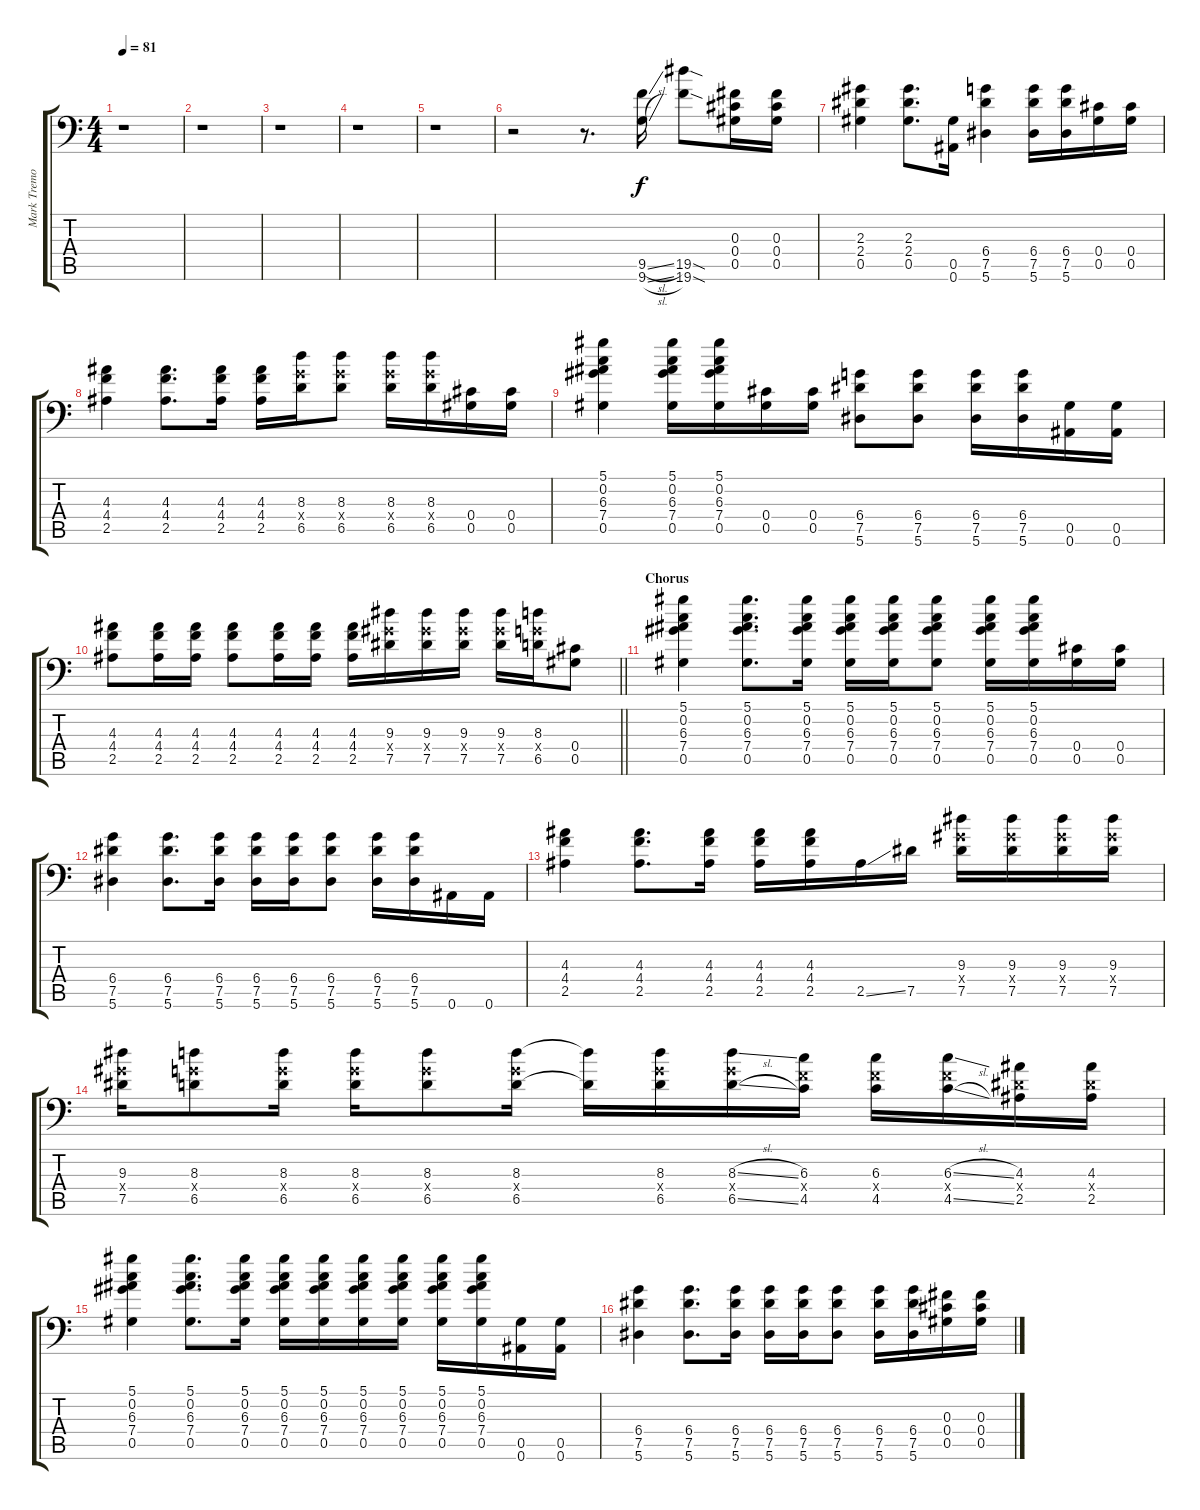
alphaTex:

\track ("Mark Tremonti" "Mark Tremo") {instrument distortionguitar}
\staff {score tabs}
\tuning (Eb4 Bb3 Gb3 Db3 Ab2 Bb1) {hide}
\ts (4 4)
\tempo 81
\clef f4
\ks c
r.1{dy f} |
r.1 |
r.1 |
r.1 |
r.1 |
r.2 r.8{d} (9.5{sl} 9.6{sl}).16{volume 13} (19.5{sod} 19.6{sod}).8 (0.3 0.4 0.5).16 (0.3 0.4 0.5).16 |
(2.3 2.4 0.5).4 (2.3 2.4 0.5).8{d} (0.5 0.6).16 (6.4 7.5 5.6).4 (6.4 7.5 5.6).16 (6.4 7.5 5.6).16 (0.4 0.5).16 (0.4 0.5).16 |
(4.3 4.4 2.5).4 (4.3 4.4 2.5).8{d} (4.3 4.4 2.5).16 (4.3 4.4 2.5).16 (8.3 6.4{x} 6.5).16 (8.3 6.4{x} 6.5).8 (8.3 6.4{x} 6.5).16 (8.3 6.4{x} 6.5).16 (0.4 0.5).16 (0.4 0.5).16 |
(5.1 0.2 6.3 7.4 0.5).4 (5.1 0.2 6.3 7.4 0.5).16 (5.1 0.2 6.3 7.4 0.5).16 (0.4 0.5).16 (0.4 0.5).16 (6.4 7.5 5.6).8 (6.4 7.5 5.6).8 (6.4 7.5 5.6).16 (6.4 7.5 5.6).16 (0.5 0.6).16 (0.5 0.6).16 |
\barLineRight lightlight
(4.3 4.4 2.5).8 (4.3 4.4 2.5).16 (4.3 4.4 2.5).16 (4.3 4.4 2.5).8 (4.3 4.4 2.5).16 (4.3 4.4 2.5).16 (4.3 4.4 2.5).16 (9.3 7.4{x} 7.5).16 (9.3 7.4{x} 7.5).16 (9.3 7.4{x} 7.5).16 (9.3 7.4{x} 7.5).16 (8.3 6.4{x} 6.5).16 (0.4 0.5).8 |
\section ("" "Chorus")
(5.1 0.2 6.3 7.4 0.5).4 (5.1 0.2 6.3 7.4 0.5).8{d} (5.1 0.2 6.3 7.4 0.5).16 (5.1 0.2 6.3 7.4 0.5).16 (5.1 0.2 6.3 7.4 0.5).16 (5.1 0.2 6.3 7.4 0.5).8 (5.1 0.2 6.3 7.4 0.5).16 (5.1 0.2 6.3 7.4 0.5).16 (0.4 0.5).16 (0.4 0.5).16 |
(6.4 7.5 5.6).4 (6.4 7.5 5.6).8{d} (6.4 7.5 5.6).16 (6.4 7.5 5.6).16 (6.4 7.5 5.6).16 (6.4 7.5 5.6).8 (6.4 7.5 5.6).16 (6.4 7.5 5.6).16 0.6.16 0.6.16 |
(4.3 4.4 2.5).4 (4.3 4.4 2.5).8{d} (4.3 4.4 2.5).16 (4.3 4.4 2.5).16 (4.3 4.4 2.5).16 2.5{ss}.16 7.5.16 (9.3 7.4{x} 7.5).16 (9.3 7.4{x} 7.5).16 (9.3 7.4{x} 7.5).16 (9.3 7.4{x} 7.5).16 |
(9.3 7.4{x} 7.5).16 (8.3 6.4{x} 6.5).8 (8.3 6.4{x} 6.5).16 (8.3 6.4{x} 6.5).16 (8.3 6.4{x} 6.5).8 (8.3 6.4{x} 6.5).16 (8.3{t} 6.5{t}).16 (8.3 6.4{x} 6.5).16 (8.3{sl} 6.4{x} 6.5{sl}).16 (6.3 4.4{x} 4.5).16 (6.3 4.4{x} 4.5).16 (6.3{sl} 4.4{x} 4.5{sl}).16 (4.3 2.4{x} 2.5).16 (4.3 2.4{x} 2.5).16 |
(5.1 0.2 6.3 7.4 0.5).4 (5.1 0.2 6.3 7.4 0.5).8{d} (5.1 0.2 6.3 7.4 0.5).16 (5.1 0.2 6.3 7.4 0.5).16 (5.1 0.2 6.3 7.4 0.5).16 (5.1 0.2 6.3 7.4 0.5).16 (5.1 0.2 6.3 7.4 0.5).16 (5.1 0.2 6.3 7.4 0.5).16 (5.1 0.2 6.3 7.4 0.5).16 (0.5 0.6).16 (0.5 0.6).16 |
(6.4 7.5 5.6).4 (6.4 7.5 5.6).8{d} (6.4 7.5 5.6).16 (6.4 7.5 5.6).16 (6.4 7.5 5.6).16 (6.4 7.5 5.6).8 (6.4 7.5 5.6).16 (6.4 7.5 5.6).16 (0.3 0.4 0.5).16 (0.3 0.4 0.5).16
